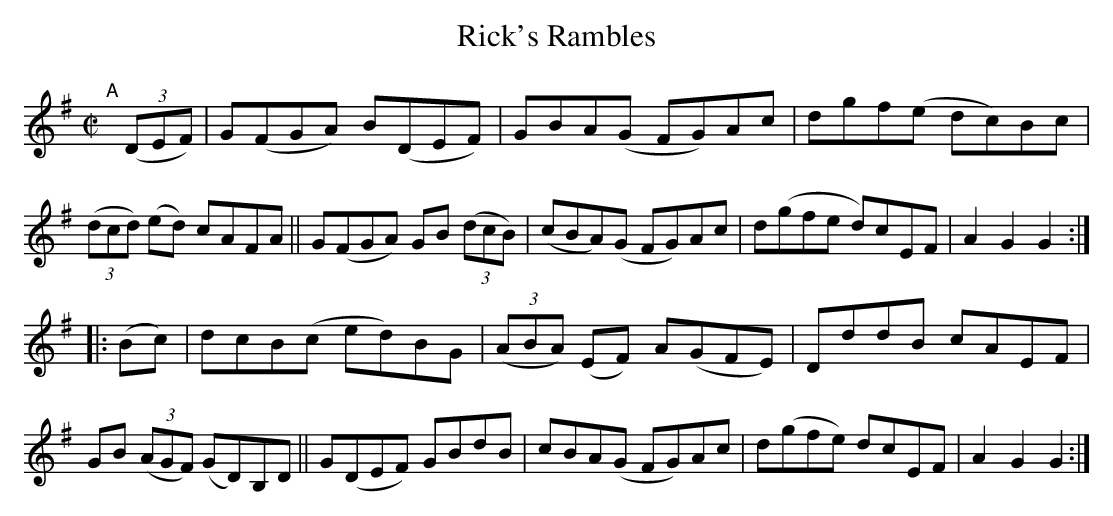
X:1
T: Rick's Rambles
M: C|
L: 1/8
K: G
"^A"[|] (3(DEF) \
|  G(FGA) B(DEF) | GBA(G FG)Ac | dgf(e dc)Bc | (3(dcd) (ed) cAFA \
|| G(FGA) GB (3(dcB) | (cBA)(G FG)Ac | d(gfe d)cEF | A2G2G2 :|
|: (Bc) \
|  dcB(c ed)BG | (3(ABA) (EF) A(GFE) | DddB cAEF | GB (3(AGF) (GD)B,D \
|| G(DEF) GBdB | cBA(G FG)Ac | d(gfe) dcEF | A2G2G2 :|
